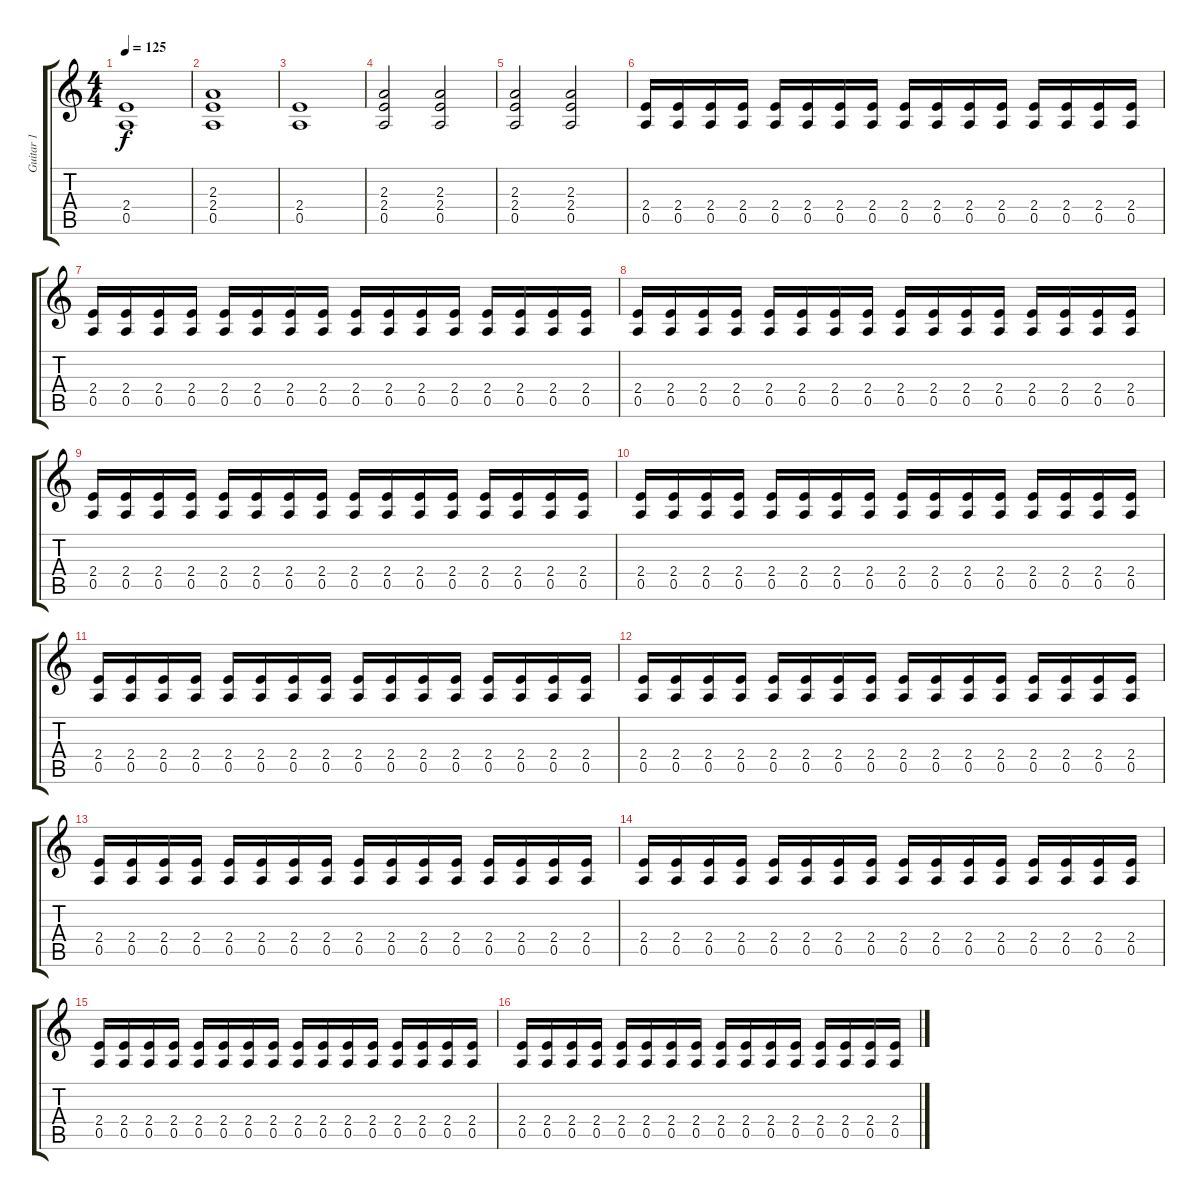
\track ("Guitar 1" "Guitar 1") {instrument distortionguitar}
\staff {score tabs}
\tuning (E4 B3 G3 D3 A2 E2) {hide}
\ts (4 4)
\tempo 125
\clef g2
\ks c
(2.4 0.5).1{dy f} |
(2.3 2.4 0.5).1 |
(2.4 0.5).1 |
(2.3 2.4 0.5).2 (2.3 2.4 0.5).2 |
(2.3 2.4 0.5).2 (2.3 2.4 0.5).2 |
(2.4 0.5).16 (2.4 0.5).16 (2.4 0.5).16 (2.4 0.5).16 (2.4 0.5).16 (2.4 0.5).16 (2.4 0.5).16 (2.4 0.5).16 (2.4 0.5).16 (2.4 0.5).16 (2.4 0.5).16 (2.4 0.5).16 (2.4 0.5).16 (2.4 0.5).16 (2.4 0.5).16 (2.4 0.5).16 |
(2.4 0.5).16 (2.4 0.5).16 (2.4 0.5).16 (2.4 0.5).16 (2.4 0.5).16 (2.4 0.5).16 (2.4 0.5).16 (2.4 0.5).16 (2.4 0.5).16 (2.4 0.5).16 (2.4 0.5).16 (2.4 0.5).16 (2.4 0.5).16 (2.4 0.5).16 (2.4 0.5).16 (2.4 0.5).16 |
(2.4 0.5).16 (2.4 0.5).16 (2.4 0.5).16 (2.4 0.5).16 (2.4 0.5).16 (2.4 0.5).16 (2.4 0.5).16 (2.4 0.5).16 (2.4 0.5).16 (2.4 0.5).16 (2.4 0.5).16 (2.4 0.5).16 (2.4 0.5).16 (2.4 0.5).16 (2.4 0.5).16 (2.4 0.5).16 |
(2.4 0.5).16 (2.4 0.5).16 (2.4 0.5).16 (2.4 0.5).16 (2.4 0.5).16 (2.4 0.5).16 (2.4 0.5).16 (2.4 0.5).16 (2.4 0.5).16 (2.4 0.5).16 (2.4 0.5).16 (2.4 0.5).16 (2.4 0.5).16 (2.4 0.5).16 (2.4 0.5).16 (2.4 0.5).16 |
(2.4 0.5).16 (2.4 0.5).16 (2.4 0.5).16 (2.4 0.5).16 (2.4 0.5).16 (2.4 0.5).16 (2.4 0.5).16 (2.4 0.5).16 (2.4 0.5).16 (2.4 0.5).16 (2.4 0.5).16 (2.4 0.5).16 (2.4 0.5).16 (2.4 0.5).16 (2.4 0.5).16 (2.4 0.5).16 |
(2.4 0.5).16 (2.4 0.5).16 (2.4 0.5).16 (2.4 0.5).16 (2.4 0.5).16 (2.4 0.5).16 (2.4 0.5).16 (2.4 0.5).16 (2.4 0.5).16 (2.4 0.5).16 (2.4 0.5).16 (2.4 0.5).16 (2.4 0.5).16 (2.4 0.5).16 (2.4 0.5).16 (2.4 0.5).16 |
(2.4 0.5).16 (2.4 0.5).16 (2.4 0.5).16 (2.4 0.5).16 (2.4 0.5).16 (2.4 0.5).16 (2.4 0.5).16 (2.4 0.5).16 (2.4 0.5).16 (2.4 0.5).16 (2.4 0.5).16 (2.4 0.5).16 (2.4 0.5).16 (2.4 0.5).16 (2.4 0.5).16 (2.4 0.5).16 |
(2.4 0.5).16 (2.4 0.5).16 (2.4 0.5).16 (2.4 0.5).16 (2.4 0.5).16 (2.4 0.5).16 (2.4 0.5).16 (2.4 0.5).16 (2.4 0.5).16 (2.4 0.5).16 (2.4 0.5).16 (2.4 0.5).16 (2.4 0.5).16 (2.4 0.5).16 (2.4 0.5).16 (2.4 0.5).16 |
(2.4 0.5).16 (2.4 0.5).16 (2.4 0.5).16 (2.4 0.5).16 (2.4 0.5).16 (2.4 0.5).16 (2.4 0.5).16 (2.4 0.5).16 (2.4 0.5).16 (2.4 0.5).16 (2.4 0.5).16 (2.4 0.5).16 (2.4 0.5).16 (2.4 0.5).16 (2.4 0.5).16 (2.4 0.5).16 |
(2.4 0.5).16 (2.4 0.5).16 (2.4 0.5).16 (2.4 0.5).16 (2.4 0.5).16 (2.4 0.5).16 (2.4 0.5).16 (2.4 0.5).16 (2.4 0.5).16 (2.4 0.5).16 (2.4 0.5).16 (2.4 0.5).16 (2.4 0.5).16 (2.4 0.5).16 (2.4 0.5).16 (2.4 0.5).16 |
(2.4 0.5).16 (2.4 0.5).16 (2.4 0.5).16 (2.4 0.5).16 (2.4 0.5).16 (2.4 0.5).16 (2.4 0.5).16 (2.4 0.5).16 (2.4 0.5).16 (2.4 0.5).16 (2.4 0.5).16 (2.4 0.5).16 (2.4 0.5).16 (2.4 0.5).16 (2.4 0.5).16 (2.4 0.5).16
